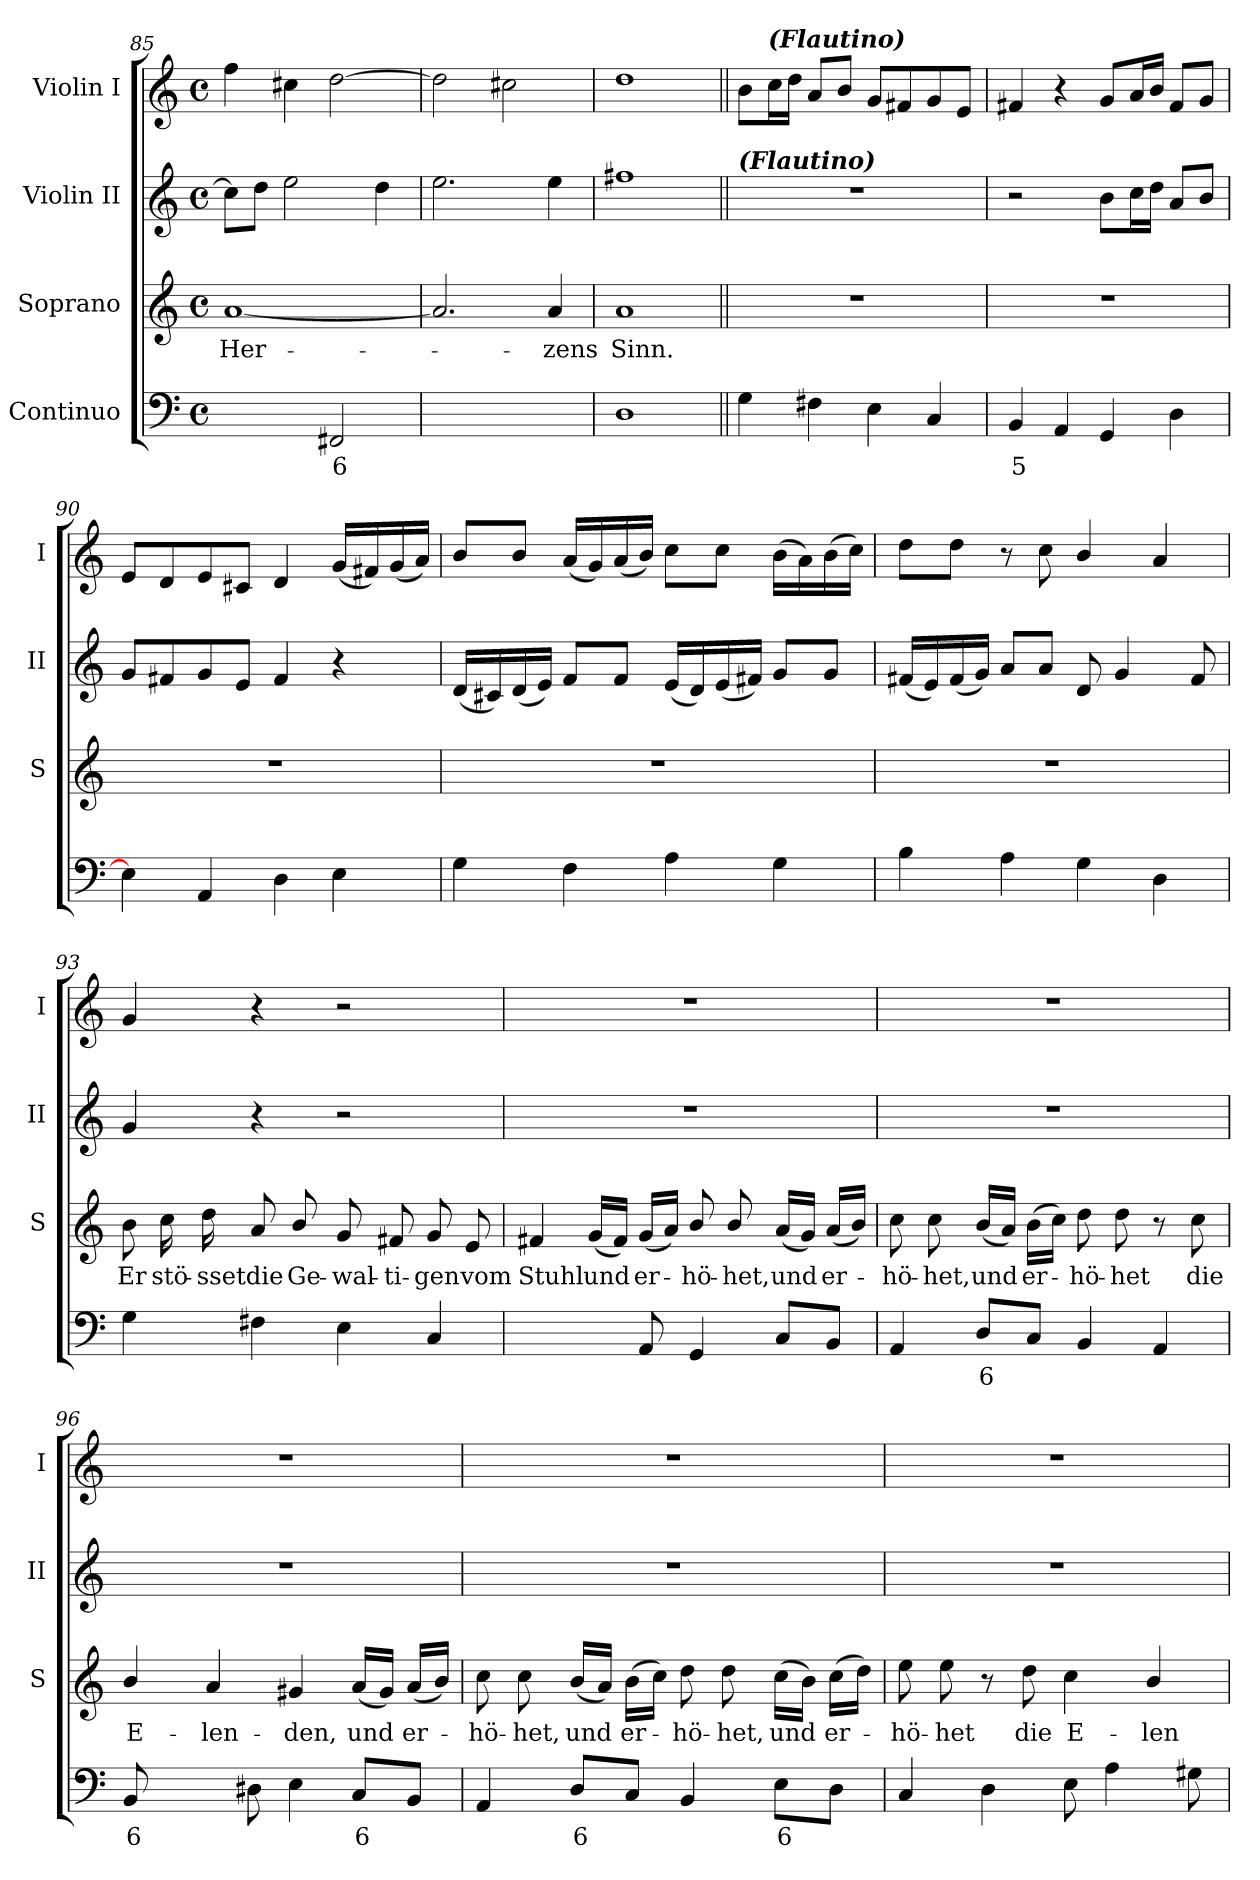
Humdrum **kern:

**kern	**text	**kern	**text	**kern	**kern
*part4	*part4	*part3	*part3	*part2	*part1
*staff4	*staff4	*staff3	*staff3	*staff2	*staff1
*I"Continuo	*	*I"Soprano	*	*I"Violin II	*I"Violin I
*	*	*I'S	*	*I'II	*I'I
!!LO:LB:g=z
*clefF4	*	*clefG2	*	*clefG2	*clefG2
*k[]	*	*k[]	*	*k[]	*k[]
*C:	*	*C:	*	*C:	*C:
*M4/4	*	*M4/4	*	*M4/4	*M4/4
*met(c)	*	*met(c)	*	*met(c)	*met(c)
=85	=85	=85	=85	=85	=85
!	!LO:LY:b	!	!LO:LY:b	!	!
[4AAyy	6	[1a	Her-	8ccL]	4ff
.	.	.	.	8ddJ	.
!	!LO:LY:b	!	!	!	!
4AAyy]	5	.	.	2ee	4cc#X
!	!LO:LY:b	!	!	!	!
2FF#X	6	.	.	.	[2dd
.	.	.	.	4dd	.
=86	=86	=86	=86	=86	=86
!	!LO:LY:b	!	!	!	!
[2AAyy	4	2.a]	.	2.ee	2dd]
2AAyy]	.	.	.	.	2cc#X
!	!	!	!LO:LY:b	!	!
.	.	4a	zens	4ee	.
=87	=87	=87	=87	=87	=87
!	!	!	!LO:LY:b	!	!
1D	.	1a	Sinn.	1ff#X	1dd
=88||	=88||	=88||	=88||	=88||	=88||
!	!	!	!	!LO:TX:a:Bi:t=(Flautino)	!
4G	.	1r	.	1r	8bL
!	!	!	!	!	!LO:TX:a:Bi:t=(Flautino)
.	.	.	.	.	16ccL
.	.	.	.	.	16ddJJ
4F#X	.	.	.	.	8aL
.	.	.	.	.	8bJ
4E	.	.	.	.	8gL
.	.	.	.	.	8f#X
4C	.	.	.	.	8g
.	.	.	.	.	8eJ
=89	=89	=89	=89	=89	=89
!	!LO:LY:b	!	!	!	!
4BB	5	1r	.	2r	4f#X
4AA	.	.	.	.	4r
4GG	.	.	.	8bL	8gL
.	.	.	.	16ccL	16aL
.	.	.	.	16ddJJ	16bJJ
4D	.	.	.	8aL	8f#L
.	.	.	.	8bJ	8gJ
=90	=90	=90	=90	=90	=90
4E]	.	1r	.	8gL	8eL
.	.	.	.	8f#X	8d
4AA	.	.	.	8g	8e
.	.	.	.	8eJ	8c#XJ
4D	.	.	.	4f#	4d
4E	.	.	.	4r	(>16gLL
.	.	.	.	.	16f#X)
.	.	.	.	.	(>16g
.	.	.	.	.	16aJJ)
!!LO:LB:g=z
=91	=91	=91	=91	=91	=91
4G	.	1r	.	(<16dLL	8b/L
.	.	.	.	16c#X)	.
.	.	.	.	(<16d	8b/J
.	.	.	.	16eJJ)	.
4F	.	.	.	8fL	(<16aLL
.	.	.	.	.	16g)
.	.	.	.	8fJ	(<16a
.	.	.	.	.	16bJJ)
4A	.	.	.	(<16eLL	8ccL
.	.	.	.	16d)	.
.	.	.	.	(<16e	8ccJ
.	.	.	.	16f#XJJ)	.
4G	.	.	.	8gL	(>16bLL
.	.	.	.	.	16a)
.	.	.	.	8gJ	(>16b
.	.	.	.	.	16ccJJ)
=92	=92	=92	=92	=92	=92
4B	.	1r	.	(<16f#XLL	8ddL
.	.	.	.	16e)	.
.	.	.	.	(<16f#	8ddJ
.	.	.	.	16gJJ)	.
4A	.	.	.	8aL	8r
.	.	.	.	8aJ	8cc
4G	.	.	.	8d	4b/
.	.	.	.	4g	.
4D	.	.	.	.	4a
.	.	.	.	8f#	.
=93	=93	=93	=93	=93	=93
!	!	!	!LO:LY:b	!	!
4G	.	8b	Er	4g	4g
!	!	!	!LO:LY:b	!	!
.	.	16cc	stö-	.	.
!	!	!	!LO:LY:b	!	!
.	.	16dd	-sset	.	.
!	!	!	!LO:LY:b	!	!
4F#X	.	8a	die	4r	4r
!	!	!	!LO:LY:b	!	!
.	.	8b/	Ge-	.	.
!	!	!	!LO:LY:b	!	!
4E	.	8g	-wal-	2r	2r
!	!	!	!LO:LY:b	!	!
.	.	8f#X	-ti-	.	.
!	!	!	!LO:LY:b	!	!
4C	.	8g	-gen	.	.
!	!	!	!LO:LY:b	!	!
.	.	8e	vom	.	.
!!LO:LB:g=z
=94	=94	=94	=94	=94	=94
!	!LO:LY:b	!	!LO:LY:b	!	!
[4BByy	5	4f#X	Stuhl	1r	1r
!	!LO:LY:b	!	!LO:LY:b	!	!
8BByy]	6	(<16gLL	und	.	.
.	.	16f#JJ)	.	.	.
!	!	!	!LO:LY:b	!	!
8AA	.	(<16gLL	er-	.	.
.	.	16aJJ)	.	.	.
!	!	!	!LO:LY:b	!	!
4GG	.	8b/	hö-	.	.
!	!	!	!LO:LY:b	!	!
.	.	8b/	-het,	.	.
!	!	!	!LO:LY:b	!	!
8CL	.	(<16aLL	und	.	.
.	.	16gJJ)	.	.	.
!	!	!	!LO:LY:b	!	!
8BBJ	.	(<16aLL	er-	.	.
.	.	16bJJ)	.	.	.
=95	=95	=95	=95	=95	=95
!	!	!	!LO:LY:b	!	!
4AA	.	8cc	hö-	1r	1r
!	!	!	!LO:LY:b	!	!
.	.	8cc	-het,	.	.
!	!LO:LY:b	!	!LO:LY:b	!	!
8DL	6	(<16bLL	und	.	.
.	.	16aJJ)	.	.	.
!	!	!	!LO:LY:b	!	!
8CJ	.	(>16bLL	er-	.	.
.	.	16ccJJ)	.	.	.
!	!	!	!LO:LY:b	!	!
4BB	.	8dd	hö-	.	.
!	!	!	!LO:LY:b	!	!
.	.	8dd	-het	.	.
4AA	.	8r	.	.	.
!	!	!	!LO:LY:b	!	!
.	.	8cc	die	.	.
=96	=96	=96	=96	=96	=96
!	!LO:LY:b	!	!LO:LY:b	!	!
8BB	6	4b/	E-	1r	1r
[8Eyy	.	.	.	.	.
!	!LO:LY:b	!	!LO:LY:b	!	!
8Eyy]	4	4a	-len-	.	.
8D#X	.	.	.	.	.
!	!	!	!LO:LY:b	!	!
4E	.	4g#X	-den,	.	.
!	!LO:LY:b	!	!LO:LY:b	!	!
8CL	6	(<16aLL	und	.	.
.	.	16g#JJ)	.	.	.
!	!	!	!LO:LY:b	!	!
8BBJ	.	(<16aLL	er-	.	.
.	.	16bJJ)	.	.	.
!!LO:LB:g=z
=97	=97	=97	=97	=97	=97
!	!	!	!LO:LY:b	!	!
4AA	.	8cc	hö-	1r	1r
!	!	!	!LO:LY:b	!	!
.	.	8cc	-het,	.	.
!	!LO:LY:b	!	!LO:LY:b	!	!
8DL	6	(<16bLL	und	.	.
.	.	16aJJ)	.	.	.
!	!	!	!LO:LY:b	!	!
8CJ	.	(>16bLL	er-	.	.
.	.	16ccJJ)	.	.	.
!	!	!	!LO:LY:b	!	!
4BB	.	8dd	hö-	.	.
!	!	!	!LO:LY:b	!	!
.	.	8dd	-het,	.	.
!	!LO:LY:b	!	!LO:LY:b	!	!
8EL	6	(>16ccLL	und	.	.
.	.	16bJJ)	.	.	.
!	!	!	!LO:LY:b	!	!
8DJ	.	(>16ccLL	er-	.	.
.	.	16ddJJ)	.	.	.
=98	=98	=98	=98	=98	=98
!	!	!	!LO:LY:b	!	!
4C	.	8ee	hö-	1r	1r
!	!	!	!LO:LY:b	!	!
.	.	8ee	-het	.	.
4D	.	8r	.	.	.
!	!	!	!LO:LY:b	!	!
.	.	8dd	die	.	.
!	!	!	!LO:LY:b	!	!
8E	.	4cc	E-	.	.
4A	.	.	.	.	.
!	!	!	!LO:LY:b	!	!
.	.	4b/	-len-	.	.
8G#X	.	.	.	.	.
=	=	=	=	=	=
*-	*-	*-	*-	*-	*-
